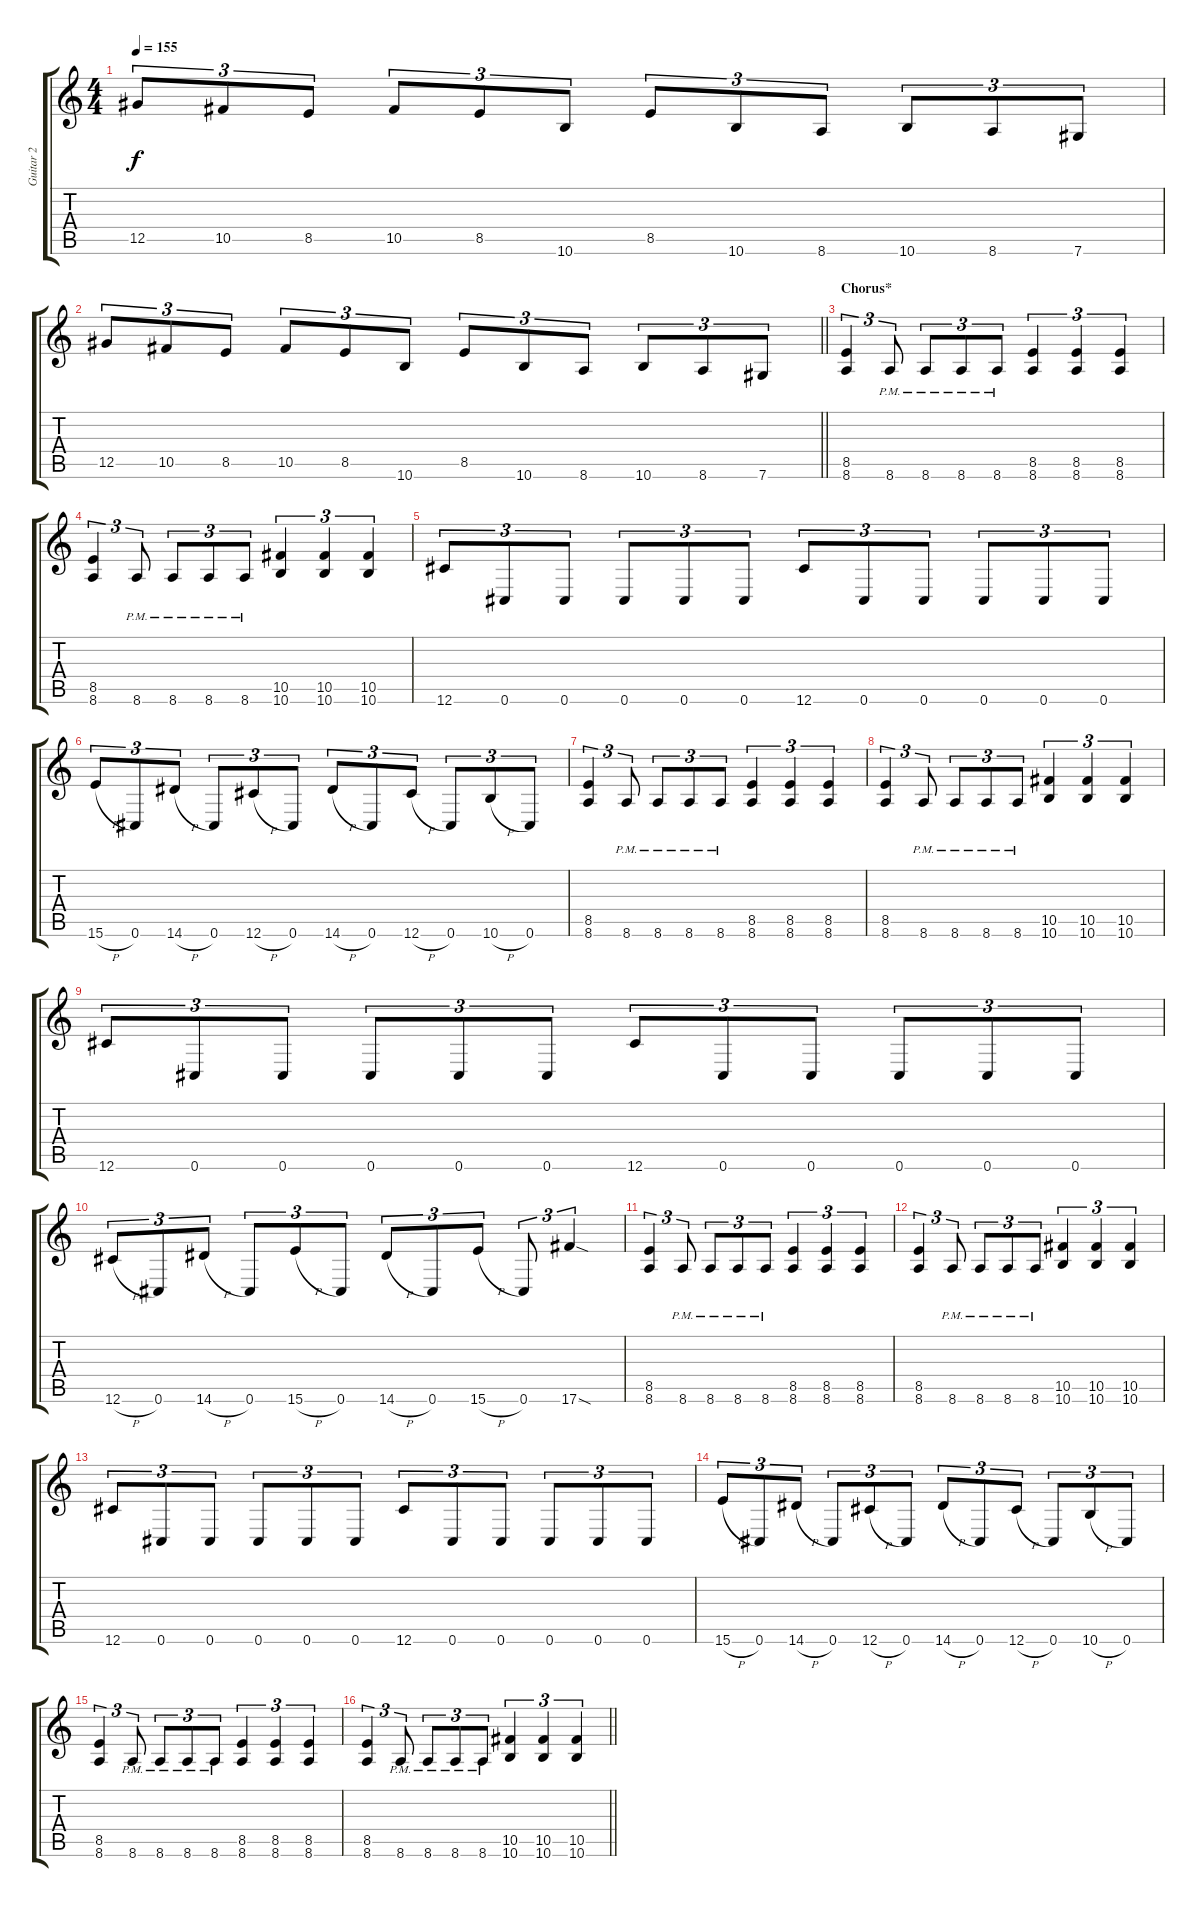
\track ("Guitar 2" "Guitar 2") {instrument overdrivenguitar}
\staff {score tabs}
\tuning (Eb4 Bb3 Gb3 Db3 Ab2 Db2) {hide}
\ts (4 4)
\tempo 155
\clef g2
\ks c
12.5.8{tu (3 2) dy f} 10.5.8{tu (3 2)} 8.5.8{tu (3 2)} 10.5.8{tu (3 2)} 8.5.8{tu (3 2)} 10.6.8{tu (3 2)} 8.5.8{tu (3 2)} 10.6.8{tu (3 2)} 8.6.8{tu (3 2)} 10.6.8{tu (3 2)} 8.6.8{tu (3 2)} 7.6.8{tu (3 2)} |
\barLineRight lightlight
12.5.8{tu (3 2)} 10.5.8{tu (3 2)} 8.5.8{tu (3 2)} 10.5.8{tu (3 2)} 8.5.8{tu (3 2)} 10.6.8{tu (3 2)} 8.5.8{tu (3 2)} 10.6.8{tu (3 2)} 8.6.8{tu (3 2)} 10.6.8{tu (3 2)} 8.6.8{tu (3 2)} 7.6.8{tu (3 2)} |
\section ("" "Chorus*")
(8.5 8.6).4{tu (3 2)} 8.6{pm}.8{tu (3 2)} 8.6{pm}.8{tu (3 2)} 8.6{pm}.8{tu (3 2)} 8.6{pm}.8{tu (3 2)} (8.5 8.6).4{tu (3 2)} (8.5 8.6).4{tu (3 2)} (8.5 8.6).4{tu (3 2)} |
(8.5 8.6).4{tu (3 2)} 8.6{pm}.8{tu (3 2)} 8.6{pm}.8{tu (3 2)} 8.6{pm}.8{tu (3 2)} 8.6{pm}.8{tu (3 2)} (10.5 10.6).4{tu (3 2)} (10.5 10.6).4{tu (3 2)} (10.5 10.6).4{tu (3 2)} |
12.6.8{tu (3 2)} 0.6.8{tu (3 2)} 0.6.8{tu (3 2)} 0.6.8{tu (3 2)} 0.6.8{tu (3 2)} 0.6.8{tu (3 2)} 12.6.8{tu (3 2)} 0.6.8{tu (3 2)} 0.6.8{tu (3 2)} 0.6.8{tu (3 2)} 0.6.8{tu (3 2)} 0.6.8{tu (3 2)} |
15.6{h}.8{tu (3 2)} 0.6.8{tu (3 2)} 14.6{h}.8{tu (3 2)} 0.6.8{tu (3 2)} 12.6{h}.8{tu (3 2)} 0.6.8{tu (3 2)} 14.6{h}.8{tu (3 2)} 0.6.8{tu (3 2)} 12.6{h}.8{tu (3 2)} 0.6.8{tu (3 2)} 10.6{h}.8{tu (3 2)} 0.6.8{tu (3 2)} |
(8.5 8.6).4{tu (3 2)} 8.6{pm}.8{tu (3 2)} 8.6{pm}.8{tu (3 2)} 8.6{pm}.8{tu (3 2)} 8.6{pm}.8{tu (3 2)} (8.5 8.6).4{tu (3 2)} (8.5 8.6).4{tu (3 2)} (8.5 8.6).4{tu (3 2)} |
(8.5 8.6).4{tu (3 2)} 8.6{pm}.8{tu (3 2)} 8.6{pm}.8{tu (3 2)} 8.6{pm}.8{tu (3 2)} 8.6{pm}.8{tu (3 2)} (10.5 10.6).4{tu (3 2)} (10.5 10.6).4{tu (3 2)} (10.5 10.6).4{tu (3 2)} |
12.6.8{tu (3 2)} 0.6.8{tu (3 2)} 0.6.8{tu (3 2)} 0.6.8{tu (3 2)} 0.6.8{tu (3 2)} 0.6.8{tu (3 2)} 12.6.8{tu (3 2)} 0.6.8{tu (3 2)} 0.6.8{tu (3 2)} 0.6.8{tu (3 2)} 0.6.8{tu (3 2)} 0.6.8{tu (3 2)} |
12.6{h}.8{tu (3 2)} 0.6.8{tu (3 2)} 14.6{h}.8{tu (3 2)} 0.6.8{tu (3 2)} 15.6{h}.8{tu (3 2)} 0.6.8{tu (3 2)} 14.6{h}.8{tu (3 2)} 0.6.8{tu (3 2)} 15.6{h}.8{tu (3 2)} 0.6.8{tu (3 2)} 17.6{sod}.4{tu (3 2)} |
(8.5 8.6).4{tu (3 2)} 8.6{pm}.8{tu (3 2)} 8.6{pm}.8{tu (3 2)} 8.6{pm}.8{tu (3 2)} 8.6{pm}.8{tu (3 2)} (8.5 8.6).4{tu (3 2)} (8.5 8.6).4{tu (3 2)} (8.5 8.6).4{tu (3 2)} |
(8.5 8.6).4{tu (3 2)} 8.6{pm}.8{tu (3 2)} 8.6{pm}.8{tu (3 2)} 8.6{pm}.8{tu (3 2)} 8.6{pm}.8{tu (3 2)} (10.5 10.6).4{tu (3 2)} (10.5 10.6).4{tu (3 2)} (10.5 10.6).4{tu (3 2)} |
12.6.8{tu (3 2)} 0.6.8{tu (3 2)} 0.6.8{tu (3 2)} 0.6.8{tu (3 2)} 0.6.8{tu (3 2)} 0.6.8{tu (3 2)} 12.6.8{tu (3 2)} 0.6.8{tu (3 2)} 0.6.8{tu (3 2)} 0.6.8{tu (3 2)} 0.6.8{tu (3 2)} 0.6.8{tu (3 2)} |
15.6{h}.8{tu (3 2)} 0.6.8{tu (3 2)} 14.6{h}.8{tu (3 2)} 0.6.8{tu (3 2)} 12.6{h}.8{tu (3 2)} 0.6.8{tu (3 2)} 14.6{h}.8{tu (3 2)} 0.6.8{tu (3 2)} 12.6{h}.8{tu (3 2)} 0.6.8{tu (3 2)} 10.6{h}.8{tu (3 2)} 0.6.8{tu (3 2)} |
(8.5 8.6).4{tu (3 2)} 8.6{pm}.8{tu (3 2)} 8.6{pm}.8{tu (3 2)} 8.6{pm}.8{tu (3 2)} 8.6{pm}.8{tu (3 2)} (8.5 8.6).4{tu (3 2)} (8.5 8.6).4{tu (3 2)} (8.5 8.6).4{tu (3 2)} |
\barLineRight lightlight
(8.5 8.6).4{tu (3 2)} 8.6{pm}.8{tu (3 2)} 8.6{pm}.8{tu (3 2)} 8.6{pm}.8{tu (3 2)} 8.6{pm}.8{tu (3 2)} (10.5 10.6).4{tu (3 2)} (10.5 10.6).4{tu (3 2)} (10.5 10.6).4{tu (3 2)}
